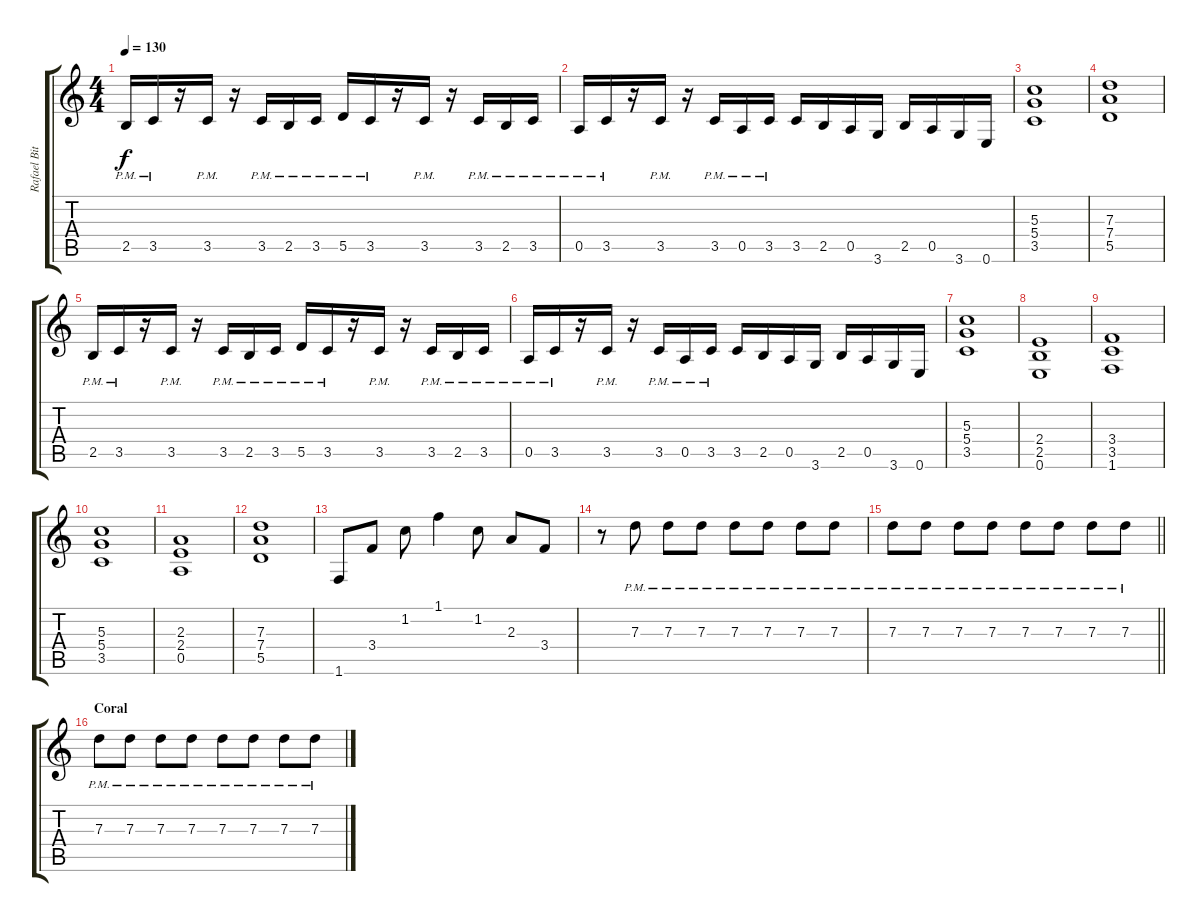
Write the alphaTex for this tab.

\track ("Rafael Bittencourt" "Rafael Bit") {instrument distortionguitar}
\staff {score tabs}
\tuning (E4 B3 G3 D3 A2 E2) {hide}
\ts (4 4)
\tempo 130
\clef g2
\ks c
2.5{pm}.16{dy f} 3.5{pm}.16 r.16 3.5{pm}.16 r.16 3.5{pm}.16 2.5{pm}.16 3.5{pm}.16 5.5{pm}.16 3.5{pm}.16 r.16 3.5{pm}.16 r.16 3.5{pm}.16 2.5{pm}.16 3.5{pm}.16 |
0.5{pm}.16 3.5{pm}.16 r.16 3.5{pm}.16 r.16 3.5{pm}.16 0.5{pm}.16 3.5{pm}.16 3.5.16 2.5.16 0.5.16 3.6.16 2.5.16 0.5.16 3.6.16 0.6.16 |
(5.3 5.4 3.5).1 |
(7.3 7.4 5.5).1 |
2.5{pm}.16 3.5{pm}.16 r.16 3.5{pm}.16 r.16 3.5{pm}.16 2.5{pm}.16 3.5{pm}.16 5.5{pm}.16 3.5{pm}.16 r.16 3.5{pm}.16 r.16 3.5{pm}.16 2.5{pm}.16 3.5{pm}.16 |
0.5{pm}.16 3.5{pm}.16 r.16 3.5{pm}.16 r.16 3.5{pm}.16 0.5{pm}.16 3.5{pm}.16 3.5.16 2.5.16 0.5.16 3.6.16 2.5.16 0.5.16 3.6.16 0.6.16 |
(5.3 5.4 3.5).1 |
(2.4 2.5 0.6).1 |
(3.4 3.5 1.6).1 |
(5.3 5.4 3.5).1 |
(2.3 2.4 0.5).1 |
(7.3 7.4 5.5).1 |
1.6.8{instrument electricguitarjazz} 3.4.8 1.2.8 1.1.4 1.2.8 2.3.8 3.4.8 |
r.8{volume 11 instrument distortionguitar} 7.3{pm}.8{volume 16} 7.3{pm}.8 7.3{pm}.8 7.3{pm}.8 7.3{pm}.8 7.3{pm}.8 7.3{pm}.8 |
\barLineRight lightlight
7.3{pm}.8 7.3{pm}.8 7.3{pm}.8 7.3{pm}.8 7.3{pm}.8 7.3{pm}.8 7.3{pm}.8 7.3{pm}.8 |
\section ("" "Coral")
7.3{pm}.8 7.3{pm}.8 7.3{pm}.8 7.3{pm}.8 7.3{pm}.8 7.3{pm}.8 7.3{pm}.8 7.3{pm}.8
